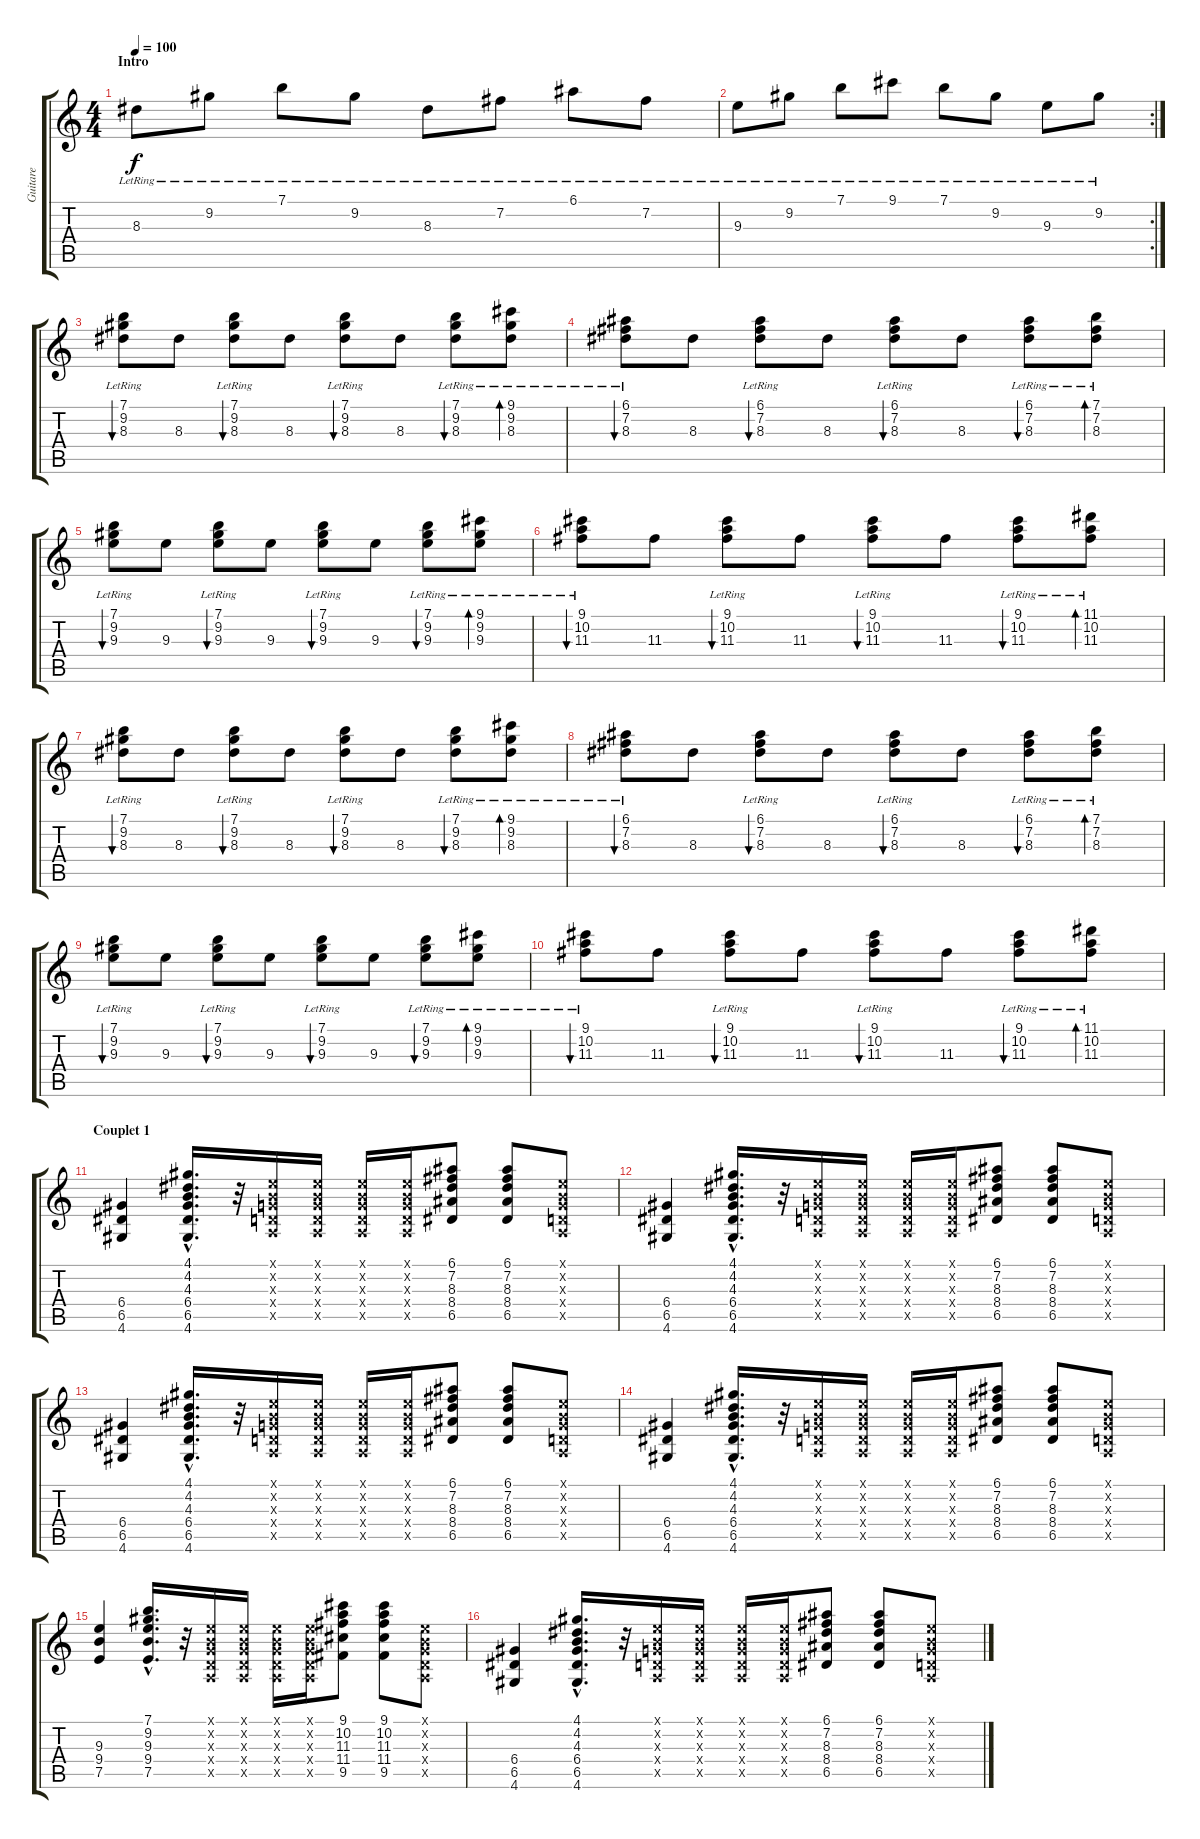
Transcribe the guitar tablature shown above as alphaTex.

\track ("Guitare" "Guitare") {instrument acousticguitarsteel}
\staff {score tabs}
\tuning (E4 B3 G3 D3 A2 E2) {hide}
\ts (4 4)
\section ("" "Intro")
\tempo 100
\clef g2
\ks c
8.3{lr}.8{dy f instrument acousticguitarsteel} 9.2{lr}.8 7.1{lr}.8 9.2{lr}.8 8.3{lr}.8 7.2{lr}.8 6.1{lr}.8 7.2{lr}.8 |
\rc 2
9.3{lr}.8 9.2{lr}.8 7.1{lr}.8 9.1{lr}.8 7.1{lr}.8 9.2{lr}.8 9.3{lr}.8 9.2{lr}.8 |
(7.1{lr} 9.2{lr} 8.3).8{bu 30} 8.3.8 (7.1{lr} 9.2{lr} 8.3).8{bu 30} 8.3.8 (7.1{lr} 9.2{lr} 8.3).8{bu 30} 8.3.8 (7.1{lr} 9.2{lr} 8.3).8{bu 30} (9.1{lr} 9.2{lr} 8.3).8{bd 30} |
(6.1{lr} 7.2{lr} 8.3).8{bu 30} 8.3.8 (6.1{lr} 7.2{lr} 8.3).8{bu 30} 8.3.8 (6.1{lr} 7.2{lr} 8.3).8{bu 30} 8.3.8 (6.1{lr} 7.2{lr} 8.3).8{bu 30} (7.1{lr} 7.2{lr} 8.3).8{bd 30} |
(7.1{lr} 9.2{lr} 9.3).8{bu 30} 9.3.8 (7.1{lr} 9.2{lr} 9.3).8{bu 30} 9.3.8 (7.1{lr} 9.2{lr} 9.3).8{bu 30} 9.3.8 (7.1{lr} 9.2{lr} 9.3).8{bu 30} (9.1{lr} 9.2{lr} 9.3).8{bd 30} |
(9.1{lr} 10.2{lr} 11.3).8{bu 30} 11.3.8 (9.1{lr} 10.2{lr} 11.3).8{bu 30} 11.3.8 (9.1{lr} 10.2{lr} 11.3).8{bu 30} 11.3.8 (9.1{lr} 10.2{lr} 11.3).8{bu 30} (11.1{lr} 10.2{lr} 11.3).8{bd 30} |
(7.1{lr} 9.2{lr} 8.3).8{bu 30} 8.3.8 (7.1{lr} 9.2{lr} 8.3).8{bu 30} 8.3.8 (7.1{lr} 9.2{lr} 8.3).8{bu 30} 8.3.8 (7.1{lr} 9.2{lr} 8.3).8{bu 30} (9.1{lr} 9.2{lr} 8.3).8{bd 30} |
(6.1{lr} 7.2{lr} 8.3).8{bu 30} 8.3.8 (6.1{lr} 7.2{lr} 8.3).8{bu 30} 8.3.8 (6.1{lr} 7.2{lr} 8.3).8{bu 30} 8.3.8 (6.1{lr} 7.2{lr} 8.3).8{bu 30} (7.1{lr} 7.2{lr} 8.3).8{bd 30} |
(7.1{lr} 9.2{lr} 9.3).8{bu 30} 9.3.8 (7.1{lr} 9.2{lr} 9.3).8{bu 30} 9.3.8 (7.1{lr} 9.2{lr} 9.3).8{bu 30} 9.3.8 (7.1{lr} 9.2{lr} 9.3).8{bu 30} (9.1{lr} 9.2{lr} 9.3).8{bd 30} |
(9.1{lr} 10.2{lr} 11.3).8{bu 30} 11.3.8 (9.1{lr} 10.2{lr} 11.3).8{bu 30} 11.3.8 (9.1{lr} 10.2{lr} 11.3).8{bu 30} 11.3.8 (9.1{lr} 10.2{lr} 11.3).8{bu 30} (11.1{lr} 10.2{lr} 11.3).8{bd 30} |
\section ("" "Couplet 1")
(6.4 6.5 4.6).4 (4.1{hac} 4.2{hac} 4.3{hac} 6.4{hac} 6.5{hac} 4.6{hac}).16{d} r.32 (0.1{x} 0.2{x} 0.3{x} 0.4{x} 0.5{x}).16 (0.1{x} 0.2{x} 0.3{x} 0.4{x} 0.5{x}).16 (0.1{x} 0.2{x} 0.3{x} 0.4{x} 0.5{x}).16 (0.1{x} 0.2{x} 0.3{x} 0.4{x} 0.5{x}).16 (6.1 7.2 8.3 8.4 6.5).8 (6.1 7.2 8.3 8.4 6.5).8 (0.1{x} 0.2{x} 0.3{x} 0.4{x} 0.5{x}).8 |
(6.4 6.5 4.6).4 (4.1{hac} 4.2{hac} 4.3{hac} 6.4{hac} 6.5{hac} 4.6{hac}).16{d} r.32 (0.1{x} 0.2{x} 0.3{x} 0.4{x} 0.5{x}).16 (0.1{x} 0.2{x} 0.3{x} 0.4{x} 0.5{x}).16 (0.1{x} 0.2{x} 0.3{x} 0.4{x} 0.5{x}).16 (0.1{x} 0.2{x} 0.3{x} 0.4{x} 0.5{x}).16 (6.1 7.2 8.3 8.4 6.5).8 (6.1 7.2 8.3 8.4 6.5).8 (0.1{x} 0.2{x} 0.3{x} 0.4{x} 0.5{x}).8 |
(6.4 6.5 4.6).4 (4.1{hac} 4.2{hac} 4.3{hac} 6.4{hac} 6.5{hac} 4.6{hac}).16{d} r.32 (0.1{x} 0.2{x} 0.3{x} 0.4{x} 0.5{x}).16 (0.1{x} 0.2{x} 0.3{x} 0.4{x} 0.5{x}).16 (0.1{x} 0.2{x} 0.3{x} 0.4{x} 0.5{x}).16 (0.1{x} 0.2{x} 0.3{x} 0.4{x} 0.5{x}).16 (6.1 7.2 8.3 8.4 6.5).8 (6.1 7.2 8.3 8.4 6.5).8 (0.1{x} 0.2{x} 0.3{x} 0.4{x} 0.5{x}).8 |
(6.4 6.5 4.6).4 (4.1{hac} 4.2{hac} 4.3{hac} 6.4{hac} 6.5{hac} 4.6{hac}).16{d} r.32 (0.1{x} 0.2{x} 0.3{x} 0.4{x} 0.5{x}).16 (0.1{x} 0.2{x} 0.3{x} 0.4{x} 0.5{x}).16 (0.1{x} 0.2{x} 0.3{x} 0.4{x} 0.5{x}).16 (0.1{x} 0.2{x} 0.3{x} 0.4{x} 0.5{x}).16 (6.1 7.2 8.3 8.4 6.5).8 (6.1 7.2 8.3 8.4 6.5).8 (0.1{x} 0.2{x} 0.3{x} 0.4{x} 0.5{x}).8 |
(9.3 9.4 7.5).4 (7.1{hac} 9.2{hac} 9.3{hac} 9.4{hac} 7.5{hac}).16{d} r.32 (0.1{x} 0.2{x} 0.3{x} 0.4{x} 0.5{x}).16 (0.1{x} 0.2{x} 0.3{x} 0.4{x} 0.5{x}).16 (0.1{x} 0.2{x} 0.3{x} 0.4{x} 0.5{x}).16 (0.1{x} 0.2{x} 0.3{x} 0.4{x} 0.5{x}).16 (9.1 10.2 11.3 11.4 9.5).8 (9.1 10.2 11.3 11.4 9.5).8 (0.1{x} 0.2{x} 0.3{x} 0.4{x} 0.5{x}).8 |
(6.4 6.5 4.6).4 (4.1{hac} 4.2{hac} 4.3{hac} 6.4{hac} 6.5{hac} 4.6{hac}).16{d} r.32 (0.1{x} 0.2{x} 0.3{x} 0.4{x} 0.5{x}).16 (0.1{x} 0.2{x} 0.3{x} 0.4{x} 0.5{x}).16 (0.1{x} 0.2{x} 0.3{x} 0.4{x} 0.5{x}).16 (0.1{x} 0.2{x} 0.3{x} 0.4{x} 0.5{x}).16 (6.1 7.2 8.3 8.4 6.5).8 (6.1 7.2 8.3 8.4 6.5).8 (0.1{x} 0.2{x} 0.3{x} 0.4{x} 0.5{x}).8
